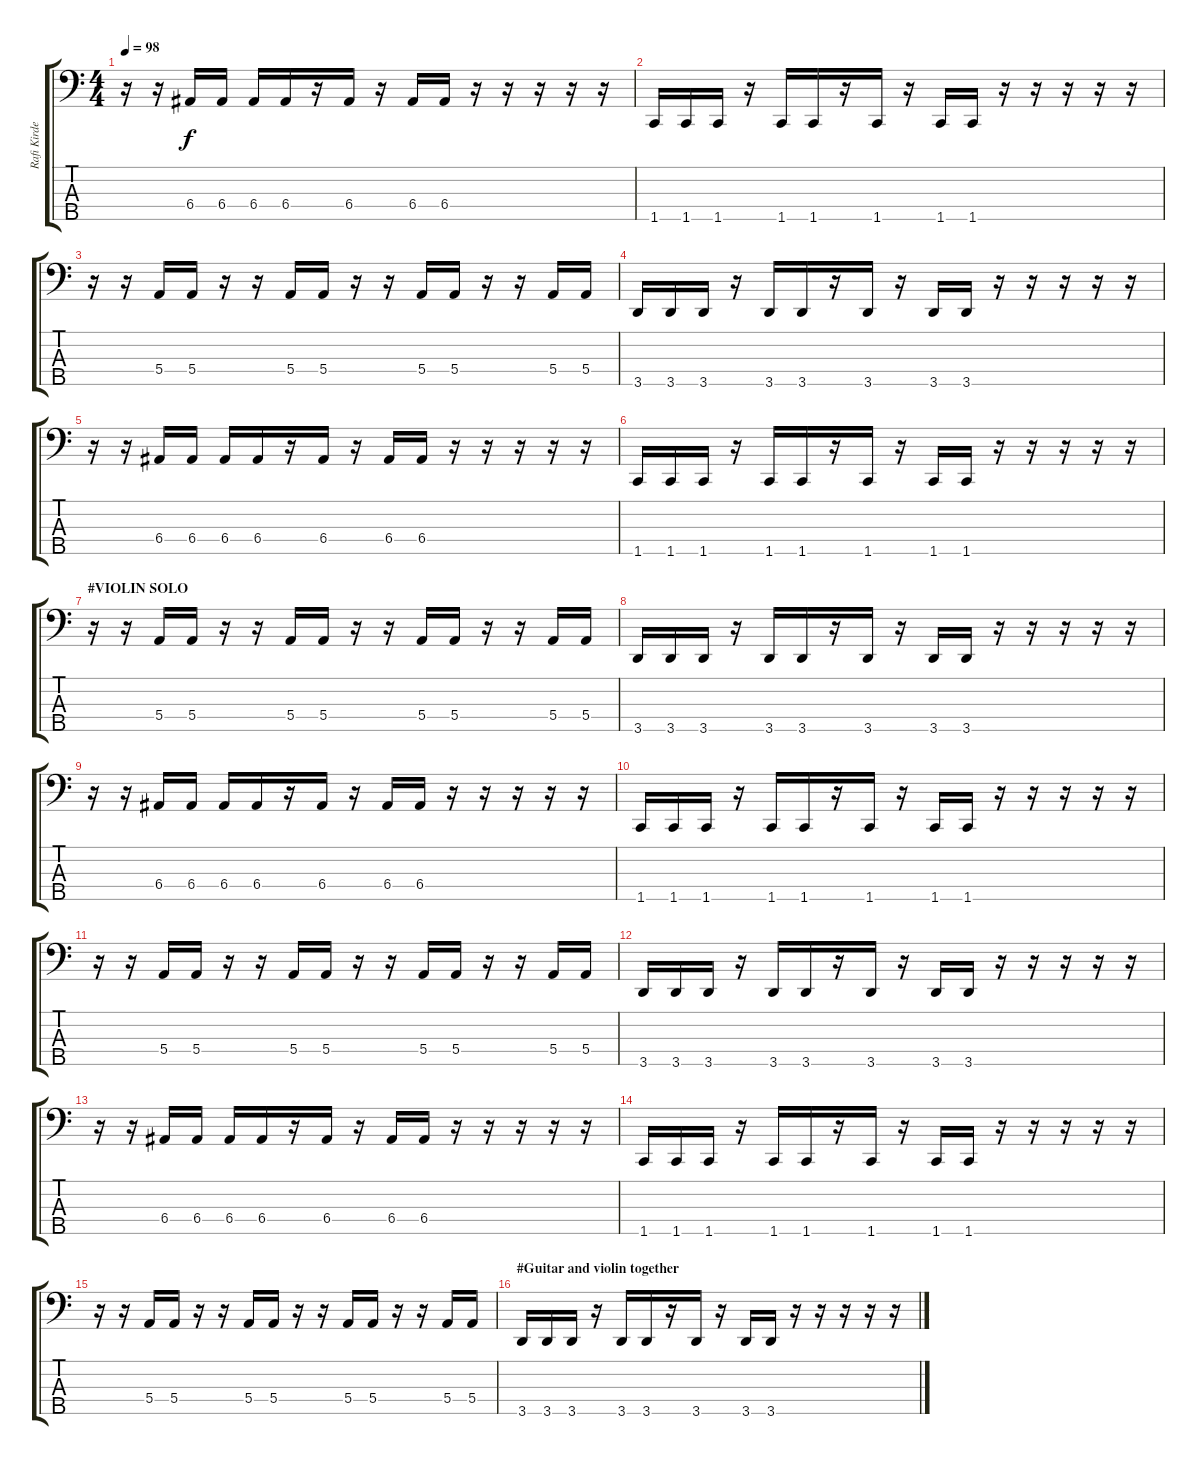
\track ("Rafi Kirder" "Rafi Kirde") {instrument electricbasspick}
\staff {score tabs}
\tuning (G2 D2 A1 E1 B0) {hide}
\ts (4 4)
\tempo 98
\clef f4
\ks c
r.16{dy f} r.16 6.4.16 6.4.16 6.4.16 6.4.16 r.16 6.4.16 r.16 6.4.16 6.4.16 r.16 r.16 r.16 r.16 r.16 |
1.5.16 1.5.16 1.5.16 r.16 1.5.16 1.5.16 r.16 1.5.16 r.16 1.5.16 1.5.16 r.16 r.16 r.16 r.16 r.16 |
r.16 r.16 5.4.16 5.4.16 r.16 r.16 5.4.16 5.4.16 r.16 r.16 5.4.16 5.4.16 r.16 r.16 5.4.16 5.4.16 |
3.5.16 3.5.16 3.5.16 r.16 3.5.16 3.5.16 r.16 3.5.16 r.16 3.5.16 3.5.16 r.16 r.16 r.16 r.16 r.16 |
r.16 r.16 6.4.16 6.4.16 6.4.16 6.4.16 r.16 6.4.16 r.16 6.4.16 6.4.16 r.16 r.16 r.16 r.16 r.16 |
1.5.16 1.5.16 1.5.16 r.16 1.5.16 1.5.16 r.16 1.5.16 r.16 1.5.16 1.5.16 r.16 r.16 r.16 r.16 r.16 |
\section ("" "#VIOLIN SOLO")
r.16 r.16 5.4.16 5.4.16 r.16 r.16 5.4.16 5.4.16 r.16 r.16 5.4.16 5.4.16 r.16 r.16 5.4.16 5.4.16 |
3.5.16 3.5.16 3.5.16 r.16 3.5.16 3.5.16 r.16 3.5.16 r.16 3.5.16 3.5.16 r.16 r.16 r.16 r.16 r.16 |
r.16 r.16 6.4.16 6.4.16 6.4.16 6.4.16 r.16 6.4.16 r.16 6.4.16 6.4.16 r.16 r.16 r.16 r.16 r.16 |
1.5.16 1.5.16 1.5.16 r.16 1.5.16 1.5.16 r.16 1.5.16 r.16 1.5.16 1.5.16 r.16 r.16 r.16 r.16 r.16 |
r.16 r.16 5.4.16 5.4.16 r.16 r.16 5.4.16 5.4.16 r.16 r.16 5.4.16 5.4.16 r.16 r.16 5.4.16 5.4.16 |
3.5.16 3.5.16 3.5.16 r.16 3.5.16 3.5.16 r.16 3.5.16 r.16 3.5.16 3.5.16 r.16 r.16 r.16 r.16 r.16 |
r.16 r.16 6.4.16 6.4.16 6.4.16 6.4.16 r.16 6.4.16 r.16 6.4.16 6.4.16 r.16 r.16 r.16 r.16 r.16 |
1.5.16 1.5.16 1.5.16 r.16 1.5.16 1.5.16 r.16 1.5.16 r.16 1.5.16 1.5.16 r.16 r.16 r.16 r.16 r.16 |
r.16 r.16 5.4.16 5.4.16 r.16 r.16 5.4.16 5.4.16 r.16 r.16 5.4.16 5.4.16 r.16 r.16 5.4.16 5.4.16 |
\section ("" "#Guitar and violin together")
3.5.16 3.5.16 3.5.16 r.16 3.5.16 3.5.16 r.16 3.5.16 r.16 3.5.16 3.5.16 r.16 r.16 r.16 r.16 r.16
